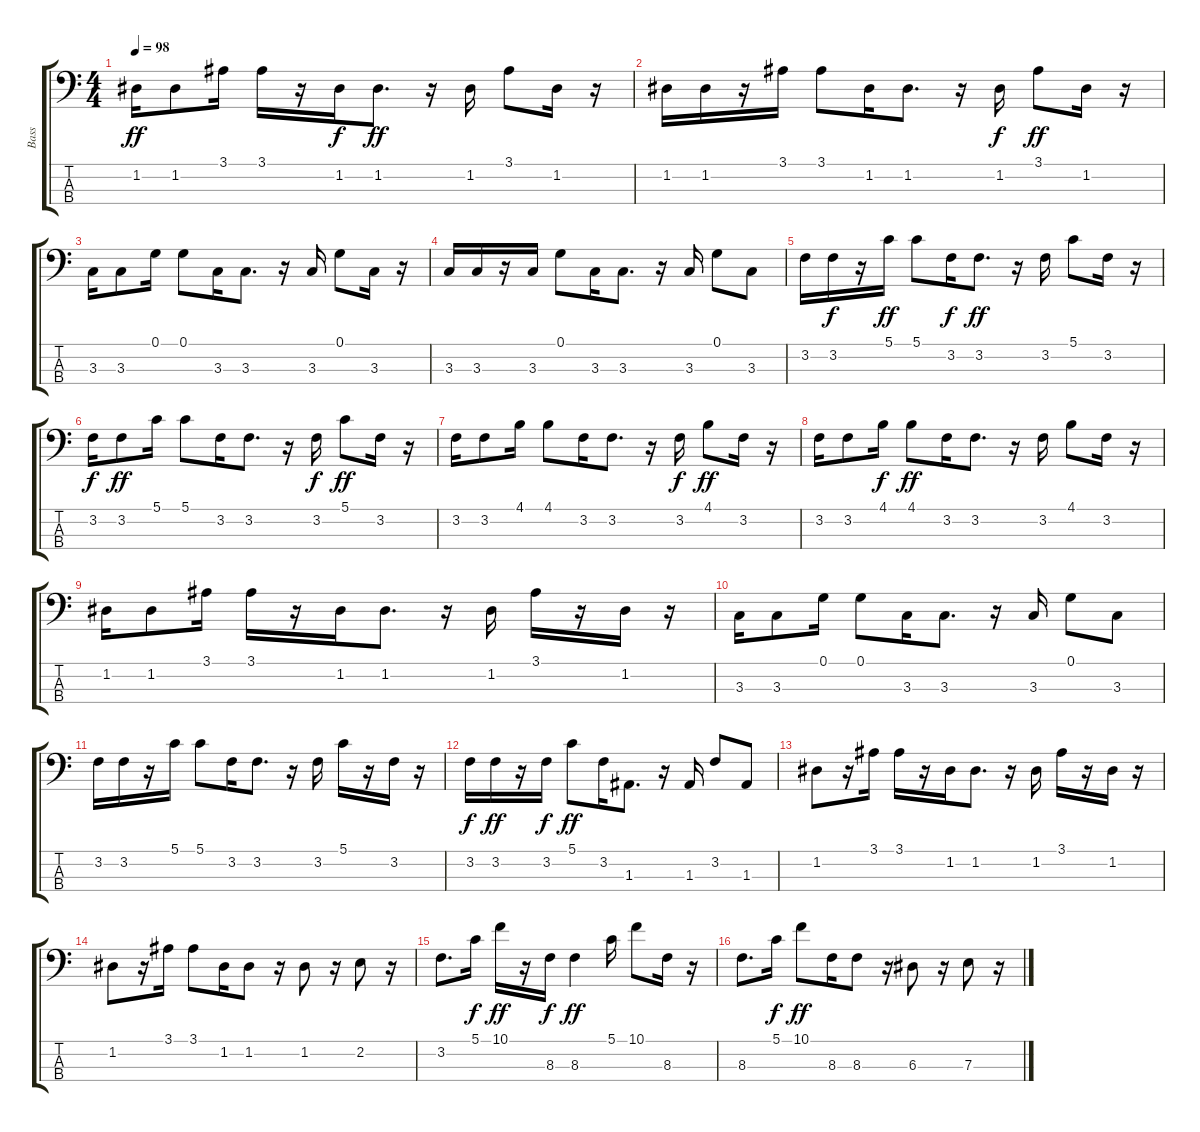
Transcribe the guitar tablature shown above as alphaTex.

\track ("Bass" "Bass") {instrument electricbassfinger}
\staff {score tabs}
\tuning (G2 D2 A1 E1) {hide}
\ts (4 4)
\tempo 98
\clef f4
\ks c
1.2.16{dy ff} 1.2.8 3.1.16 3.1.16 r.16 1.2.16{dy f} 1.2.8{d dy ff} r.16 1.2.16 3.1.8 1.2.16 r.16 |
1.2.16 1.2.16 r.16 3.1.16 3.1.8 1.2.16 1.2.8{d} r.16 1.2.16{dy f} 3.1.8{dy ff} 1.2.16 r.16 |
3.3.16 3.3.8 0.1.16 0.1.8 3.3.16 3.3.8{d} r.16 3.3.16 0.1.8 3.3.16 r.16 |
3.3.16 3.3.16 r.16 3.3.16 0.1.8 3.3.16 3.3.8{d} r.16 3.3.16 0.1.8 3.3.8 |
3.2.16 3.2.16{dy f} r.16 5.1.16{dy ff} 5.1.8 3.2.16{dy f} 3.2.8{d dy ff} r.16 3.2.16 5.1.8 3.2.16 r.16 |
3.2.16{dy f} 3.2.8{dy ff} 5.1.16 5.1.8 3.2.16 3.2.8{d} r.16 3.2.16{dy f} 5.1.8{dy ff} 3.2.16 r.16 |
3.2.16 3.2.8 4.1.16 4.1.8 3.2.16 3.2.8{d} r.16 3.2.16{dy f} 4.1.8{dy ff} 3.2.16 r.16 |
3.2.16 3.2.8 4.1.16{dy f} 4.1.8{dy ff} 3.2.16 3.2.8{d} r.16 3.2.16 4.1.8 3.2.16 r.16 |
1.2.16 1.2.8 3.1.16 3.1.16 r.16 1.2.16 1.2.8{d} r.16 1.2.16 3.1.16 r.16 1.2.16 r.16 |
3.3.16 3.3.8 0.1.16 0.1.8 3.3.16 3.3.8{d} r.16 3.3.16 0.1.8 3.3.8 |
3.2.16 3.2.16 r.16 5.1.16 5.1.8 3.2.16 3.2.8{d} r.16 3.2.16 5.1.16 r.16 3.2.16 r.16 |
3.2.16{dy f} 3.2.16{dy ff} r.16 3.2.16{dy f} 5.1.8{dy ff} 3.2.16 1.3.8{d} r.16 1.3.16 3.2.8 1.3.8 |
1.2.8 r.16 3.1.16 3.1.16 r.16 1.2.16 1.2.8{d} r.16 1.2.16 3.1.16 r.16 1.2.16 r.16 |
1.2.8 r.16 3.1.16 3.1.8 1.2.16 1.2.8 r.16 1.2.8 r.16 2.2.8 r.16 |
3.2.8{d} 5.1.16{dy f} 10.1.16{dy ff} r.16 8.3.16{dy f} 8.3.4{dy ff} 5.1.16 10.1.8 8.3.16 r.16 |
8.3.8{d} 5.1.16{dy f} 10.1.8{dy ff} 8.3.16 8.3.8 r.16 6.3.8 r.16 7.3.8 r.16
